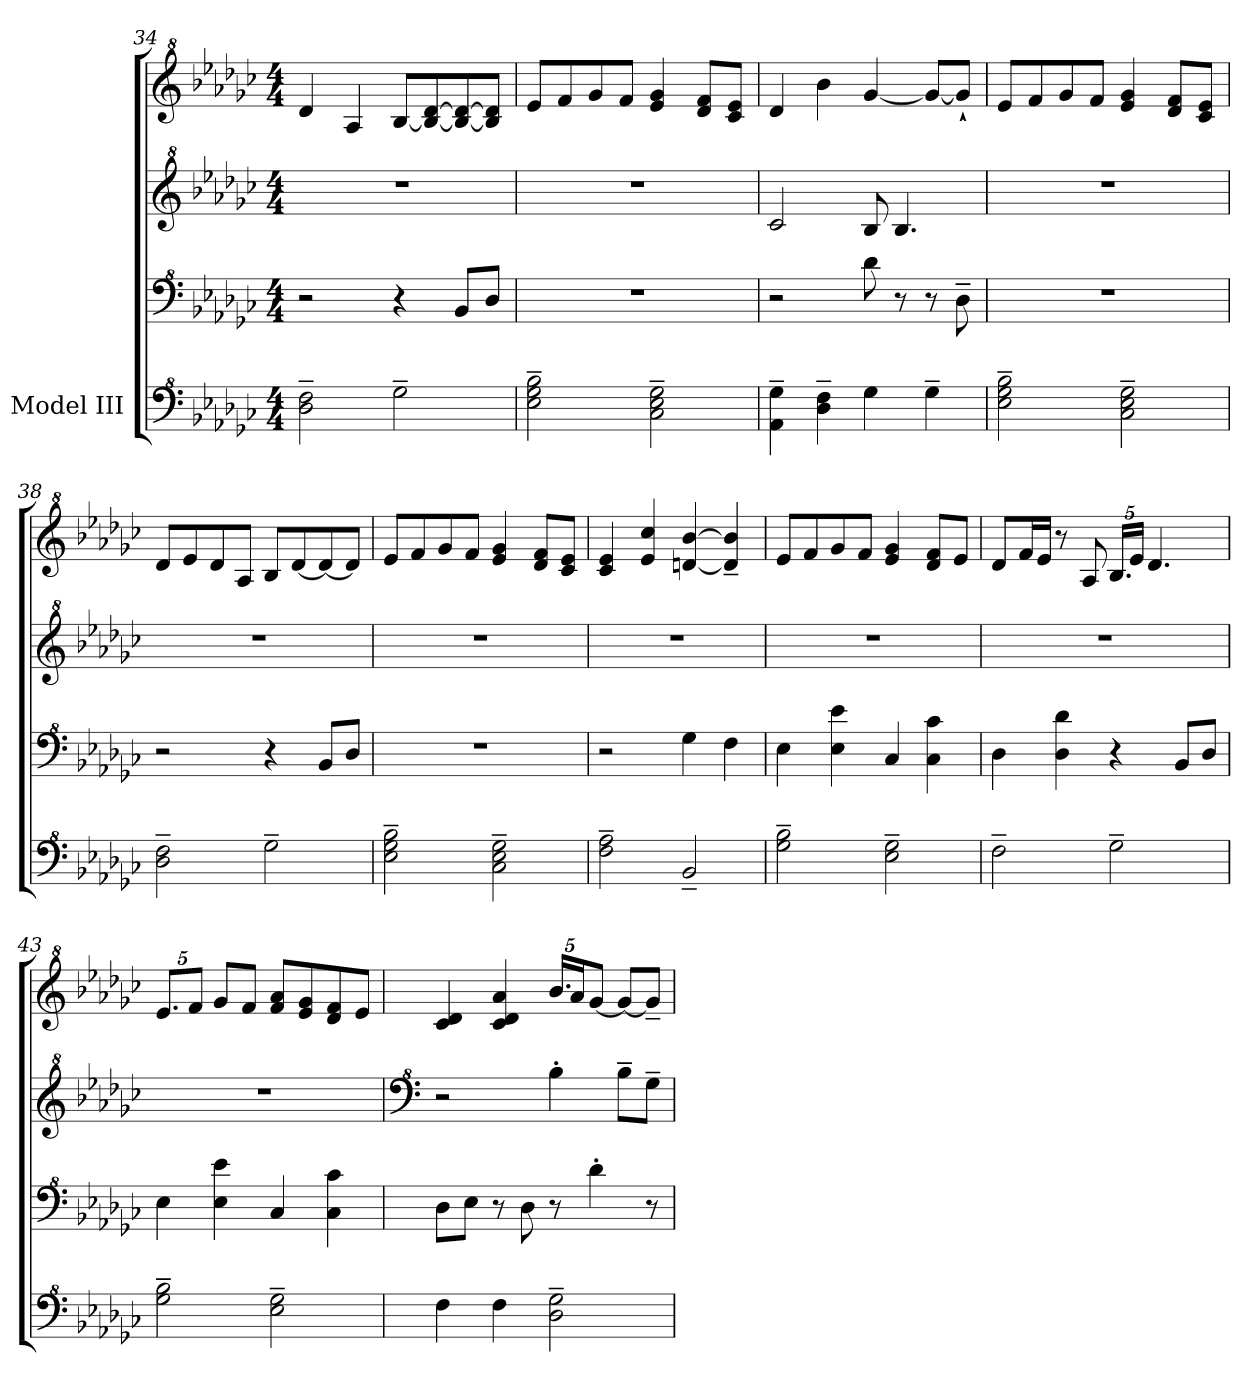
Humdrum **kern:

**kern	**kern	**kern	**kern
*part1	*part1	*part1	*part1
*staff4	*staff3	*staff2	*staff1
*I"Model III	*	*	*
*clefF^4	*clefF^4	*clefG^2	*clefG^2
*k[b-e-a-d-g-c-]	*k[b-e-a-d-g-c-]	*k[b-e-a-d-g-c-]	*k[b-e-a-d-g-c-]
*M4/4	*M4/4	*M4/4	*M4/4
=34	=34	=34	=34
2d-\~ 2f\~	2r	1r	4dd-/
.	.	.	4a-/
*	*	*	*MM96
2g-~\	4r	.	[8b-/L
*	*	*	*MM120
.	.	.	8b-/_ [8dd-/
.	8B-/L	.	8b-/_ 8dd-/_
*	*	*	*MM108
.	8d-/J	.	8b-/] 8dd-/]J
!!LO:LB:g=z
=35	=35	=35	=35
*	*	*	*MM88
2e-\~ 2g-\~ 2b-\~	1r	1r	8ee-/L
*	*	*	*MM94
.	.	.	8ff/
*	*	*	*MM112
.	.	.	8gg-/
.	.	.	8ff/J
2c-\~ 2e-\~ 2g-\~	.	.	4ee-/ 4gg-/
.	.	.	8dd-/ 8ff/L
.	.	.	8cc-/ 8ee-/J
=36	=36	=36	=36
*	*	*	*MM100
4A-\~ 4g-\~	2r	2cc-/	4dd-/
4d-\~ 4f\~	.	.	4bb-\
*	*	*	*MM108
4g-\	8dd-\	8b-/	[4gg-/
.	8r	4.b-/	.
4g-~\	8r	.	8gg-/L_
*	*	*	*MM80
.	8d-~\	.	8gg-`/J]
=37	=37	=37	=37
*	*	*	*MM96
2e-\~ 2g-\~ 2b-\~	1r	1r	8ee-/L
.	.	.	8ff/
*	*	*	*MM112
.	.	.	8gg-/
.	.	.	8ff/J
2c-\~ 2e-\~ 2g-\~	.	.	4ee-/ 4gg-/
.	.	.	8dd-/ 8ff/L
.	.	.	8cc-/ 8ee-/J
=38	=38	=38	=38
*	*	*	*MM88
2d-\~ 2f\~	2r	1r	8dd-/L
*	*	*	*MM112
.	.	.	8ee-/
.	.	.	8dd-/
.	.	.	8a-/J
*	*	*	*MM96
2g-~\	4r	.	8b-/L
*	*	*	*MM112
.	.	.	[8dd-/
*	*	*	*MM108
.	8B-/L	.	8dd-/_
.	8d-/J	.	8dd-/J]
=39	=39	=39	=39
*	*	*	*MM96
2e-\~ 2g-\~ 2b-\~	1r	1r	8ee-/L
*	*	*	*MM112
.	.	.	8ff/
.	.	.	8gg-/
.	.	.	8ff/J
2c-\~ 2e-\~ 2g-\~	.	.	4ee-/ 4gg-/
.	.	.	8dd-/ 8ff/L
.	.	.	8cc-/ 8ee-/J
!!LO:PB:g=z
=40	=40	=40	=40
*	*	*	*MM96
2f\~ 2a-\~	2r	1r	4cc-/ 4ee-/
*	*	*	*MM86
.	.	.	4ee-/ 4ccc-/
2B-~/	4g-\	.	[4ddn/ [4bb-/
*	*	*	*MM72
.	4f\	.	4dd/]~ 4bb-/]~
=41	=41	=41	=41
2g-\~ 2b-\~	4e-\	1r	8ee-/L
*	*	*	*MM100
.	.	.	8ff/
*	*	*	*MM106
.	4e-\ 4ee-\	.	8gg-/
.	.	.	8ff/J
*	*	*	*MM112
2e-\~ 2g-\~	4c-/	.	4ee-/ 4gg-/
.	4c-\ 4cc-\	.	8dd-/ 8ff/L
.	.	.	8ee-/J
=42	=42	=42	=42
*	*	*	*MM116
2f~\	4d-\	1r	8dd-/L
.	.	.	16ff/L
.	.	.	16ee-/JJ
.	4d-\ 4dd-\	.	8r
.	.	.	8a-/
*	*	*	*Xbrackettup
2g-~\	4r	.	20.b-/LL
.	.	.	20ee-/JJ
.	.	.	4.dd-/
.	8B-/L	.	.
.	8d-/J	.	.
=43	=43	=43	=43
2g-\~ 2b-\~	4e-\	1r	10.ee-/L
.	.	.	10ff/J
.	4e-\ 4ee-\	.	8gg-/L
.	.	.	8ff/J
2e-\~ 2g-\~	4c-/	.	8ff/ 8aa-/L
.	.	.	8ee-/ 8gg-/
.	4c-\ 4cc-\	.	8dd-/ 8ff/
.	.	.	8ee-/J
!!LO:LB:g=z
=44	=44	=44	=44
*	*	*clefF^4	*
*	*	*	*MM108
4f\	8d-\L	2r	4cc-/ 4dd-/
.	8e-\J	.	.
*	*	*	*MM100
4f\	8r	.	4cc-/ 4dd-/ 4aa-/
.	8d-\	.	.
*	*	*	*MM94
2d-\~ 2g-\~	8r	4b-'\	20.bb-/LL
.	.	.	20aa-/J
.	4dd-'\	.	[8gg-/J
*	*	*	*MM86
.	.	8b-~\L	8gg-/L_
*	*	*	*MM80
.	8r	8g-~\J	8gg-~/J]
=	=	=	=
*-	*-	*-	*-
